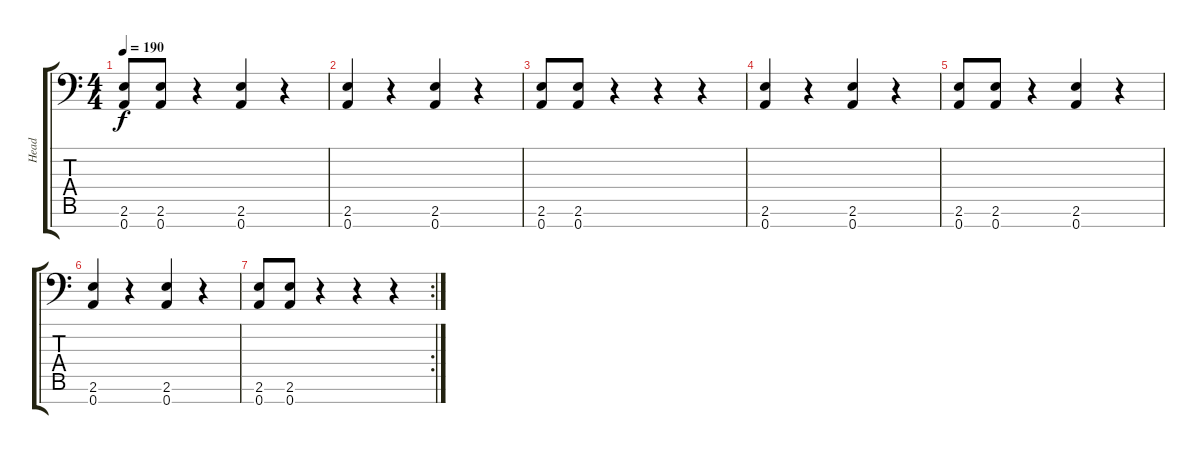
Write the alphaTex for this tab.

\track ("Head" "Head") {instrument distortionguitar}
\staff {score tabs}
\tuning (D4 A3 F3 C3 G2 D2 A1) {hide}
\ts (4 4)
\tempo 190
\clef f4
\ks c
(2.6 0.7).8{dy f} (2.6 0.7).8 r.4 (2.6 0.7).4 r.4 |
(2.6 0.7).4 r.4 (2.6 0.7).4 r.4 |
(2.6 0.7).8 (2.6 0.7).8 r.4 r.4 r.4 |
(2.6 0.7).4 r.4 (2.6 0.7).4 r.4 |
(2.6 0.7).8 (2.6 0.7).8 r.4 (2.6 0.7).4 r.4 |
(2.6 0.7).4 r.4 (2.6 0.7).4 r.4 |
\rc 2
(2.6 0.7).8 (2.6 0.7).8 r.4 r.4 r.4
